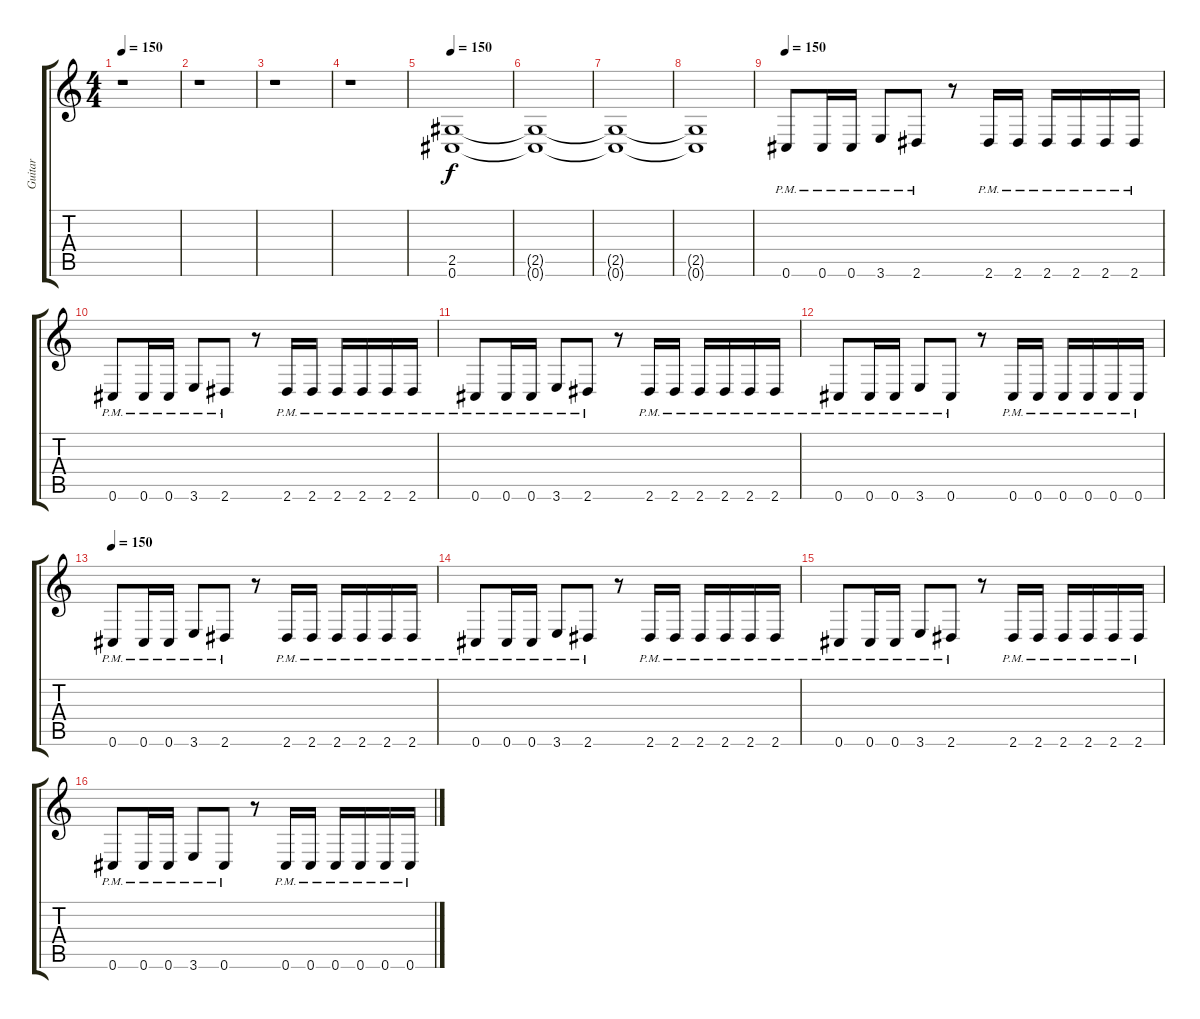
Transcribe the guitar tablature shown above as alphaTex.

\track ("Guitar" "Guitar") {instrument distortionguitar}
\staff {score tabs}
\tuning (Db4 Ab3 E3 B2 Gb2 Db2) {hide}
\ts (4 4)
\tempo 150
\clef g2
\ks c
r.1{dy f} |
r.1 |
r.1 |
r.1 |
\tempo 150
(2.5 0.6).1 |
(2.5{t} 0.6{t}).1 |
(2.5{t} 0.6{t}).1 |
(2.5{t} 0.6{t}).1 |
\tempo 150
0.6{pm}.8{volume 12} 0.6{pm}.16 0.6{pm}.16 3.6{pm}.8 2.6{pm}.8 r.8 2.6{pm}.16 2.6{pm}.16 2.6{pm}.16 2.6{pm}.16 2.6{pm}.16 2.6{pm}.16 |
0.6{pm}.8 0.6{pm}.16 0.6{pm}.16 3.6{pm}.8 2.6{pm}.8 r.8 2.6{pm}.16 2.6{pm}.16 2.6{pm}.16 2.6{pm}.16 2.6{pm}.16 2.6{pm}.16 |
0.6{pm}.8 0.6{pm}.16 0.6{pm}.16 3.6{pm}.8 2.6{pm}.8 r.8 2.6{pm}.16 2.6{pm}.16 2.6{pm}.16 2.6{pm}.16 2.6{pm}.16 2.6{pm}.16 |
0.6{pm}.8 0.6{pm}.16 0.6{pm}.16 3.6{pm}.8 0.6{pm}.8 r.8 0.6{pm}.16 0.6{pm}.16 0.6{pm}.16 0.6{pm}.16 0.6{pm}.16 0.6{pm}.16 |
\tempo 150
0.6{pm}.8{volume 12} 0.6{pm}.16 0.6{pm}.16 3.6{pm}.8 2.6{pm}.8 r.8 2.6{pm}.16 2.6{pm}.16 2.6{pm}.16 2.6{pm}.16 2.6{pm}.16 2.6{pm}.16 |
0.6{pm}.8 0.6{pm}.16 0.6{pm}.16 3.6{pm}.8 2.6{pm}.8 r.8 2.6{pm}.16 2.6{pm}.16 2.6{pm}.16 2.6{pm}.16 2.6{pm}.16 2.6{pm}.16 |
0.6{pm}.8 0.6{pm}.16 0.6{pm}.16 3.6{pm}.8 2.6{pm}.8 r.8 2.6{pm}.16 2.6{pm}.16 2.6{pm}.16 2.6{pm}.16 2.6{pm}.16 2.6{pm}.16 |
0.6{pm}.8 0.6{pm}.16 0.6{pm}.16 3.6{pm}.8 0.6{pm}.8 r.8 0.6{pm}.16 0.6{pm}.16 0.6{pm}.16 0.6{pm}.16 0.6{pm}.16 0.6{pm}.16
